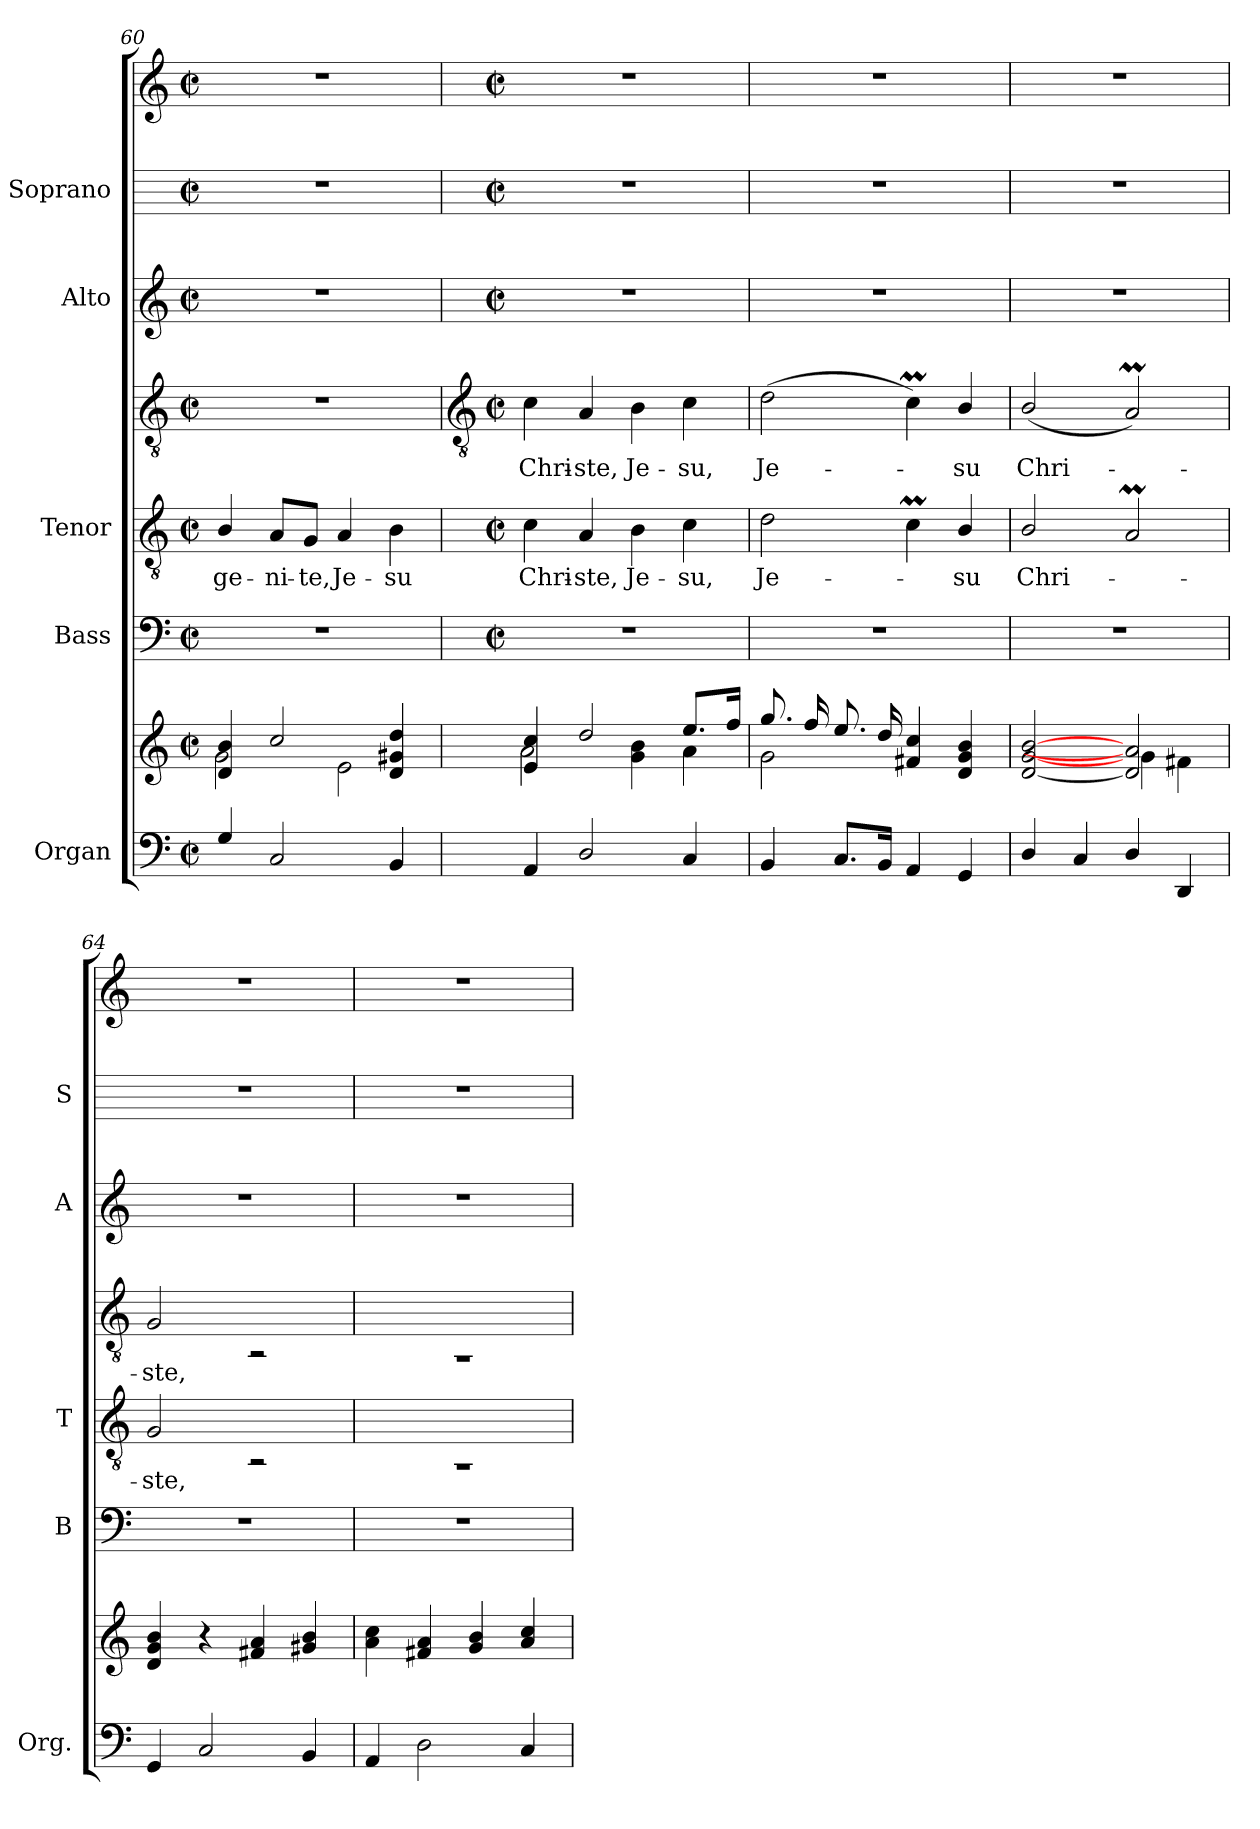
**kern	**kern	**kern	**kern	**text	**kern	**text	**kern	**kern	**kern
*part5	*part5	*part4	*part3	*part3	*part3	*part3	*part2	*part1	*part1
*staff8	*staff7	*staff6	*staff5	*staff5	*staff4	*staff4	*staff3	*staff2	*staff1
*I"Organ	*	*I"Bass	*I"Tenor	*	*	*	*I"Alto	*I"Soprano	*
*I'Org.	*	*I'B	*I'T	*	*	*	*I'A	*I'S	*
*clefF4	*clefG2	*clefF4	*clefGv2	*	*clefGv2	*	*clefG2	*	*clefG2
*k[]	*k[]	*k[]	*k[]	*	*k[]	*	*k[]	*k[]	*k[]
*C:	*C:	*C:	*C:	*	*C:	*	*C:	*C:	*C:
*M2/2	*M2/2	*M2/2	*M2/2	*	*M2/2	*	*M2/2	*M2/2	*M2/2
*met(c|)	*met(c|)	*met(c|)	*met(c|)	*	*met(c|)	*	*met(c|)	*met(c|)	*met(c|)
=60	=60	=60	=60	=60	=60	=60	=60	=60	=60
*^	*^	*	*	*	*	*	*	*	*
!	!	!	!	!	!	!LO:LY:b	!	!	!	!	!
4G	1ryy	4d/ 4b/	2g\	1r	4B/	-ge-	1r	.	1r	1r	1r
!	!	!	!	!	!	!LO:LY:b	!	!	!	!	!
2C	.	2cc/	.	.	8A/L	-ni-	.	.	.	.	.
!	!	!	!	!	!	!LO:LY:b	!	!	!	!	!
.	.	.	.	.	8G/J	-te,	.	.	.	.	.
!	!	!	!	!	!	!LO:LY:b	!	!	!	!	!
.	.	.	2e\	.	4A	Je-	.	.	.	.	.
!	!	!	!	!	!	!LO:LY:b	!	!	!	!	!
4BB	.	4d/ 4g#X/ 4dd/	.	.	4B	-su	.	.	.	.	.
!!LO:LB:g=z
=61	=61	=61	=61	=61	=61	=61	=61	=61	=61	=61	=61
*	*	*	*	*	*	*	*clefGv2	*	*	*	*
*	*	*	*	*k[]	*k[]	*	*k[]	*	*	*	*
*	*	*	*	*C:	*C:	*	*C:	*	*	*	*
*	*	*	*	*M2/2	*M2/2	*	*M2/2	*	*M2/2	*M2/2	*M2/2
*	*	*	*	*met(c|)	*met(c|)	*	*met(c|)	*	*met(c|)	*met(c|)	*met(c|)
!	!	!	!	!	!	!LO:LY:b	!	!LO:LY:b	!	!	!
4AA	1ryy	4e/ 4cc/	2a\	1r	4c	Chri-	4c	Chri-	1r	1r	1r
!	!	!	!	!	!	!LO:LY:b	!	!LO:LY:b	!	!	!
2D/	.	2dd/	.	.	4A	-ste,	4A	-ste,	.	.	.
!	!	!	!	!	!	!LO:LY:b	!	!LO:LY:b	!	!	!
.	.	.	4g\ 4b\	.	4B	Je-	4B	Je-	.	.	.
!	!	!	!	!	!	!LO:LY:b	!	!LO:LY:b	!	!	!
4C	.	8.ee/L	4a\	.	4c	-su,	4c	-su,	.	.	.
.	.	16ff/J	.	.	.	.	.	.	.	.	.
=62	=62	=62	=62	=62	=62	=62	=62	=62	=62	=62	=62
!	!	!	!	!	!	!LO:LY:b	!	!LO:LY:b	!	!	!
4BB	1ryy	8.gg/L	2g\	1r	2d	Je-	(>2d	Je-	1r	1r	1r
.	.	16ff/L	.	.	.	.	.	.	.	.	.
8.CL	.	8.ee/	.	.	.	.	.	.	.	.	.
16BBJ	.	16dd/J	.	.	.	.	.	.	.	.	.
4AA	.	4f#X/ 4cc/	2ryy	.	4cM	.	4cM)	.	.	.	.
!	!	!	!	!	!	!LO:LY:b	!	!LO:LY:b	!	!	!
4GG	.	4d/ 4g/ 4b/	.	.	4B/	su	4B/	su	.	.	.
=63	=63	=63	=63	=63	=63	=63	=63	=63	=63	=63	=63
!	!	!	!	!	!	!LO:LY:b	!	!LO:LY:b	!	!	!
4D/	1ryy	[2d/ [2g/ [2b/	2ryy	1r	2B/	Chri-	(<2B/	Chri-	1r	1r	1r
4C	.	.	.	.	.	.	.	.	.	.	.
4D/	.	2d/] 2a/]	4g\	.	2AM	.	2AM)	.	.	.	.
4DD	.	.	4f#X\	.	.	.	.	.	.	.	.
=64	=64	=64	=64	=64	=64	=64	=64	=64	=64	=64	=64
!	!	!	!	!	!	!LO:LY:b	!	!LO:LY:b	!	!	!
4GG	2ryy	4d/ 4g/ 4b/	2ryy	1r	2G	ste,	2G	ste,	1r	1r	1r
2C	.	4r	.	.	.	.	.	.	.	.	.
.	2ryy	4f#X/ 4a/	2ryy	.	2rBB	.	2rBB	.	.	.	.
4BB	.	4g#X/ 4b/	.	.	.	.	.	.	.	.	.
=65	=65	=65	=65	=65	=65	=65	=65	=65	=65	=65	=65
4AA	2ryy	4a\ 4cc\	2ryy	1r	1rBB	.	1rBB	.	1r	1r	1r
2D	.	4f#X/ 4a/	.	.	.	.	.	.	.	.	.
.	2ryy	4g/ 4b/	2ryy	.	.	.	.	.	.	.	.
4C	.	4a/ 4cc/	.	.	.	.	.	.	.	.	.
*v	*v	*	*	*	*	*	*	*	*	*	*
*	*v	*v	*	*	*	*	*	*	*	*
=	=	=	=	=	=	=	=	=	=
*-	*-	*-	*-	*-	*-	*-	*-	*-	*-
